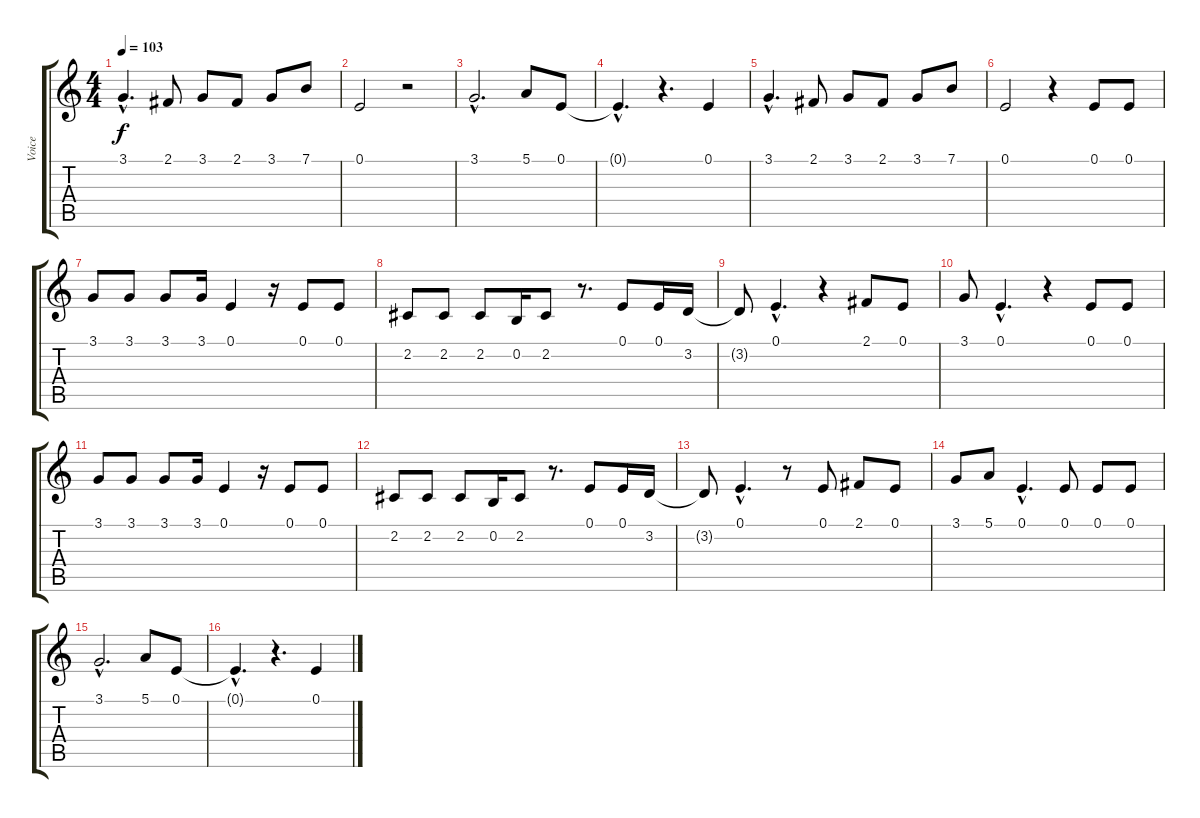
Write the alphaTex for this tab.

\track ("Voice" "Voice") {instrument lead8bassandlead}
\staff {score tabs}
\tuning (E4 B3 G3 D3 A2 E2) {hide}
\ts (4 4)
\tempo 103
\clef g2
\ks c
3.1{hac}.4{d dy f} 2.1.8 3.1.8 2.1.8 3.1.8 7.1.8 |
0.1.2 r.2 |
3.1{hac}.2{d} 5.1.8 0.1.8 |
0.1{hac t}.4{d} r.4{d} 0.1.4 |
3.1{hac}.4{d} 2.1.8 3.1.8 2.1.8 3.1.8 7.1.8 |
0.1.2 r.4 0.1.8 0.1.8 |
3.1.8 3.1.8 3.1.8 3.1.16 0.1.4 r.16 0.1.8 0.1.8 |
2.2.8 2.2.8 2.2.8 0.2.16 2.2.8 r.8{d} 0.1.8 0.1.16 3.2.16 |
3.2{t}.8 0.1{hac}.4{d} r.4 2.1.8 0.1.8 |
3.1.8 0.1{hac}.4{d} r.4 0.1.8 0.1.8 |
3.1.8 3.1.8 3.1.8 3.1.16 0.1.4 r.16 0.1.8 0.1.8 |
2.2.8 2.2.8 2.2.8 0.2.16 2.2.8 r.8{d} 0.1.8 0.1.16 3.2.16 |
3.2{t}.8 0.1{hac}.4{d} r.8 0.1.8 2.1.8 0.1.8 |
3.1.8 5.1.8 0.1{hac}.4{d} 0.1.8 0.1.8 0.1.8 |
3.1{hac}.2{d} 5.1.8 0.1.8 |
0.1{hac t}.4{d} r.4{d} 0.1.4
